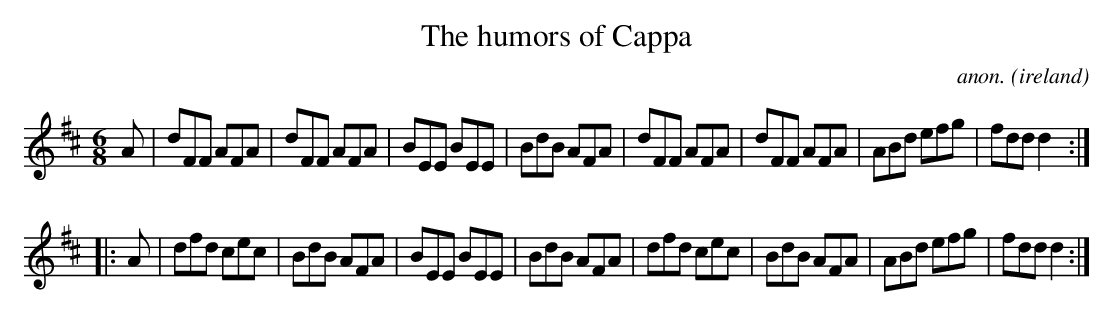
X:1
T:The humors of Cappa
O:ireland
C:anon.
M:6/8
L:1/8
K:D
A|dFF AFA|dFF AFA|BEE BEE|BdB AFA|dFF AFA|dFF AFA|ABd efg|fdd d2:|
|:A|dfd cec|BdB AFA|BEE BEE|BdB AFA|dfd cec|BdB AFA|ABd efg|fdd d2:|
